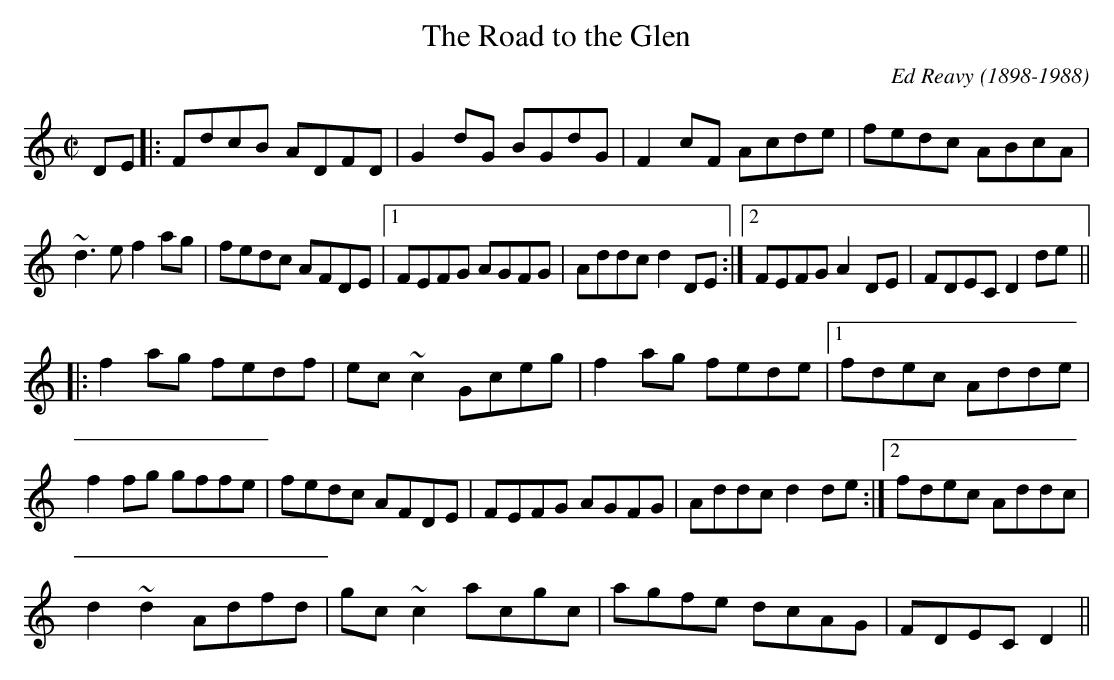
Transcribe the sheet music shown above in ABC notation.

X:1
T:Road to the Glen, The
C:Ed Reavy (1898-1988)
M:C|
K:Ddor
DE|:FdcB ADFD|G2dG BGdG|F2cF Acde|fedc ABcA|
~d3e f2ag|fedc AFDE|1 FEFG AGFG|Addc d2DE:|2 FEFG A2DE|FDEC D2de||
|:f2ag fedf|ec~c2 Gceg|f2ag fede|1 fdec Adde|
f2fg gffe|fedc AFDE|FEFG AGFG|Addc d2de:|2 fdec Addc|
d2~d2 Adfd|gc~c2 acgc|agfe dcAG|FDEC D2||
